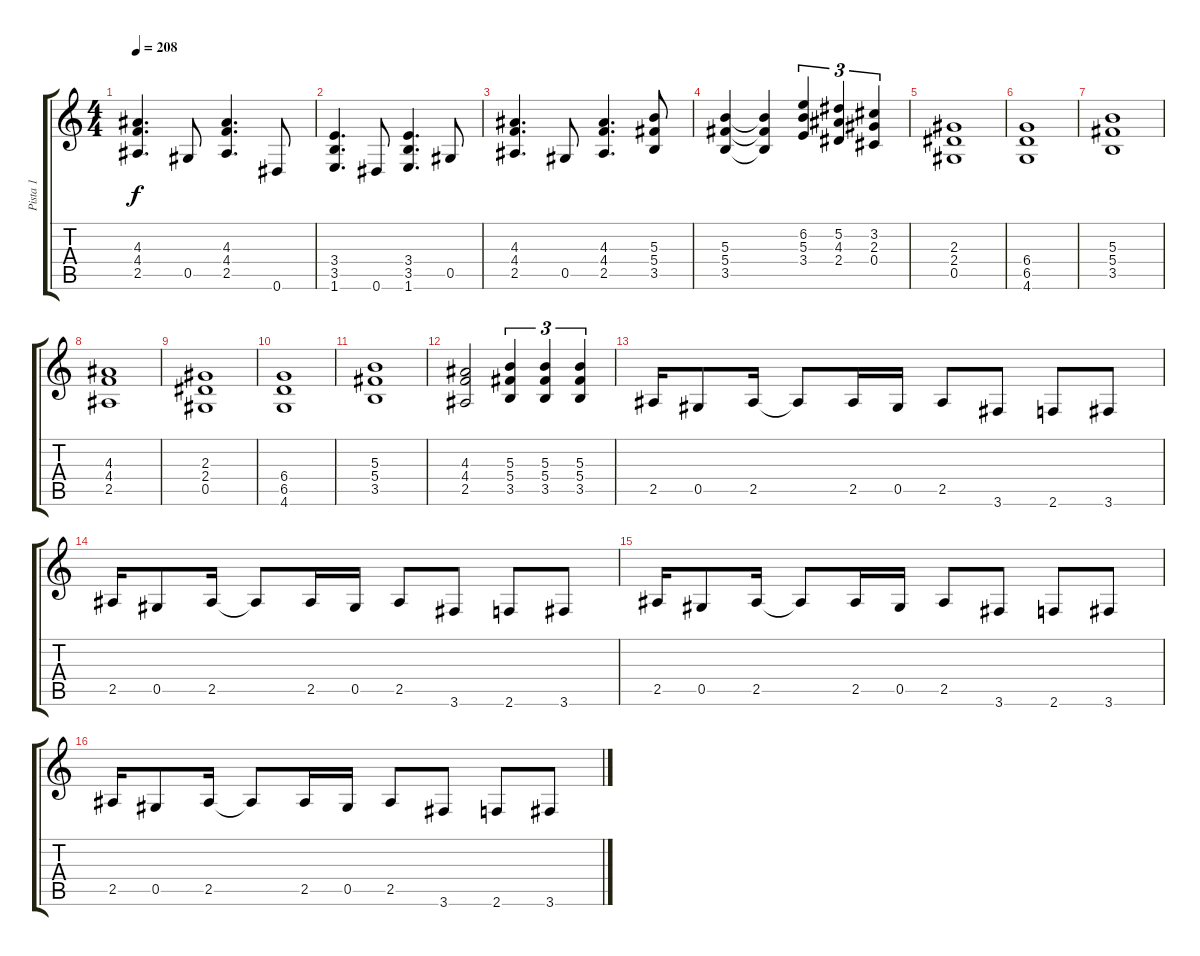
\track ("Pista 1" "Pista 1") {instrument overdrivenguitar}
\staff {score tabs}
\tuning (Eb4 Bb3 Gb3 Db3 Ab2 Eb2) {hide}
\ts (4 4)
\tempo 208
\clef g2
\ks c
(4.3 4.4 2.5).4{d dy f} 0.5.8 (4.3 4.4 2.5).4{d} 0.6.8 |
(3.4 3.5 1.6).4{d} 0.6.8 (3.4 3.5 1.6).4{d} 0.5.8 |
(4.3 4.4 2.5).4{d} 0.5.8 (4.3 4.4 2.5).4{d} (5.3 5.4 3.5).8 |
(5.3 5.4 3.5).4 (5.3{t} 5.4{t} 3.5{t}).4 (6.2 5.3 3.4).4{tu (3 2)} (5.2 4.3 2.4).4{tu (3 2)} (3.2 2.3 0.4).4{tu (3 2)} |
(2.3 2.4 0.5).1 |
(6.4 6.5 4.6).1 |
(5.3 5.4 3.5).1 |
(4.3 4.4 2.5).1 |
(2.3 2.4 0.5).1 |
(6.4 6.5 4.6).1 |
(5.3 5.4 3.5).1 |
(4.3 4.4 2.5).2 (5.3 5.4 3.5).4{tu (3 2)} (5.3 5.4 3.5).4{tu (3 2)} (5.3 5.4 3.5).4{tu (3 2)} |
2.5.16 0.5.8 2.5.16 2.5{t}.8 2.5.16 0.5.16 2.5.8 3.6.8 2.6.8 3.6.8 |
2.5.16 0.5.8 2.5.16 2.5{t}.8 2.5.16 0.5.16 2.5.8 3.6.8 2.6.8 3.6.8 |
2.5.16 0.5.8 2.5.16 2.5{t}.8 2.5.16 0.5.16 2.5.8 3.6.8 2.6.8 3.6.8 |
2.5.16 0.5.8 2.5.16 2.5{t}.8 2.5.16 0.5.16 2.5.8 3.6.8 2.6.8 3.6.8
